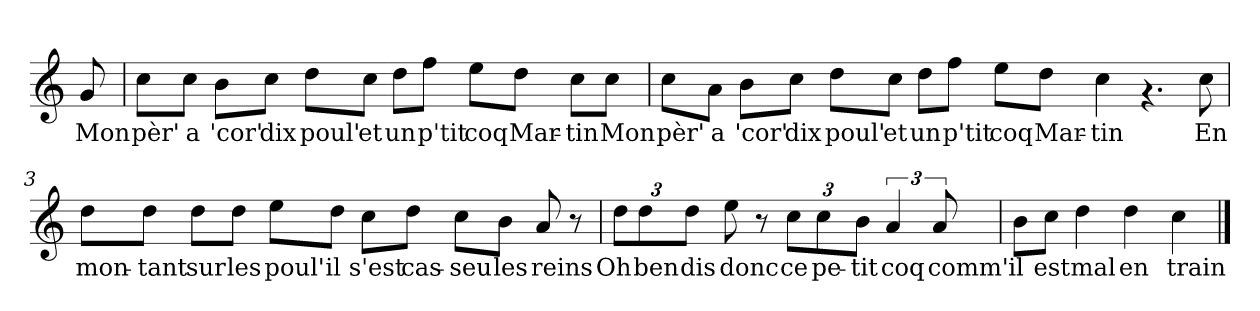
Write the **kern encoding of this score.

**kern	**text
*part1	*part1
*staff1	*staff1
*clefG2	*
*k[]	*
*C:	*
=	=
!	!LO:LY:b
8g/	Mon
=1	=1
!	!LO:LY:b
8cc\L	pèr'
!	!LO:LY:b
8cc\J	a
!	!LO:LY:b
8b\L	'cor'
!	!LO:LY:b
8cc\J	dix
!	!LO:LY:b
8dd\L	poul'
!	!LO:LY:b
8cc\J	et
!	!LO:LY:b
8dd\L	un
!	!LO:LY:b
8ff\J	p'tit
!	!LO:LY:b
8ee\L	coq
!	!LO:LY:b
8dd\J	Mar-
!	!LO:LY:b
8cc\L	-tin
!	!LO:LY:b
8cc\J	Mon
=2	=2
!	!LO:LY:b
8cc\L	pèr'
!	!LO:LY:b
8a\J	a
!	!LO:LY:b
8b\L	'cor'
!	!LO:LY:b
8cc\J	dix
!	!LO:LY:b
8dd\L	poul'
!	!LO:LY:b
8cc\J	et
!	!LO:LY:b
8dd\L	un
!	!LO:LY:b
8ff\J	p'tit
!	!LO:LY:b
8ee\L	coq
!	!LO:LY:b
8dd\J	Mar-
!	!LO:LY:b
4cc\	-tin
4.ra	.
!	!LO:LY:b
8cc\	En
!!LO:LB:g=z
=3	=3
!	!LO:LY:b
8dd\L	mon-
!	!LO:LY:b
8dd\J	-tant
!	!LO:LY:b
8dd\L	sur
!	!LO:LY:b
8dd\J	les
!	!LO:LY:b
8ee\L	poul'
!	!LO:LY:b
8dd\J	il
!	!LO:LY:b
8cc\L	s'est
!	!LO:LY:b
8dd\J	cas-
!	!LO:LY:b
8cc\L	-seu
!	!LO:LY:b
8b\J	les
!	!LO:LY:b
8a/	reins
8r	.
=4	=4
!	!LO:LY:b
12dd\L	Oh
!	!LO:LY:b
12dd\	ben
!	!LO:LY:b
12dd\J	dis
!	!LO:LY:b
8ee\	donc
8r	.
!	!LO:LY:b
12cc\L	ce
!	!LO:LY:b
12cc\	pe-
!	!LO:LY:b
12b\J	-tit
!	!LO:LY:b
6a/	coq
!	!LO:LY:b
12a/	comm'
=5	=5
!	!LO:LY:b
8b\L	il
!	!LO:LY:b
8cc\J	est
!	!LO:LY:b
4dd\	mal
!	!LO:LY:b
4dd\	en
!	!LO:LY:b
4cc\	train
==	==
*-	*-
